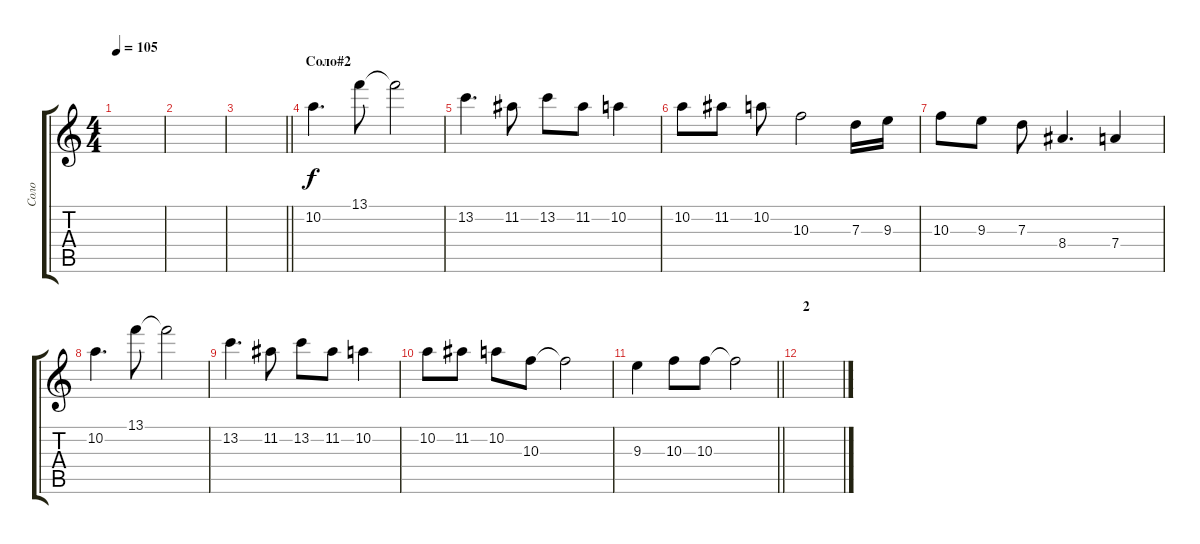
\track ("Соло" "Соло") {instrument electricguitarclean}
\staff {score tabs}
\tuning (E4 B3 G3 D3 A2 E2) {hide}
\ts (4 4)
\tempo 105
\clef g2
\ks c
|
|
\barLineRight lightlight
|
\section ("" "Соло#2")
10.2.4{d} 13.1.8 13.1{t}.2 |
13.2.4{d} 11.2.8 13.2.8 11.2.8 10.2.4 |
10.2.8 11.2.8 10.2.8 10.3.2 7.3.16 9.3.16 |
10.3.8 9.3.8 7.3.8 8.4.4{d} 7.4.4 |
10.2.4{d} 13.1.8 13.1{t}.2 |
13.2.4{d} 11.2.8 13.2.8 11.2.8 10.2.4 |
10.2.8 11.2.8 10.2.8 10.3.8 10.3{t}.2 |
\barLineRight lightlight
9.3.4 10.3.8 10.3.8 10.3{t}.2 |
\section ("" "2")
